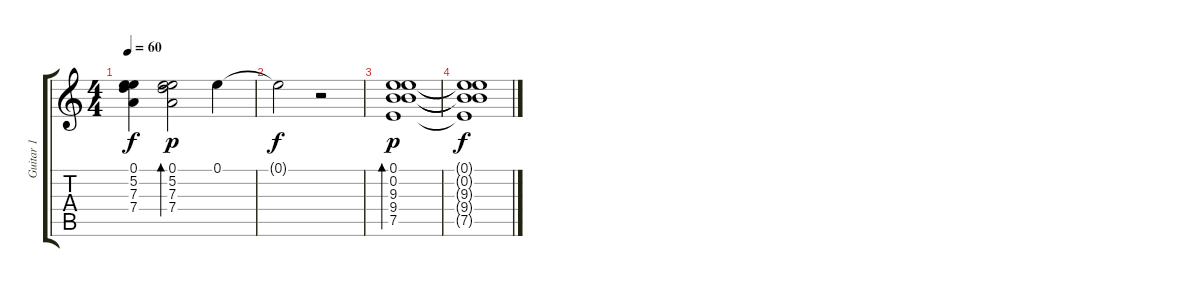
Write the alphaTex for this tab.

\track ("Guitar 1" "Guitar 1") {instrument electricguitarclean}
\staff {score tabs}
\tuning (E4 B3 G3 D3 A2 E2) {hide}
\ts (4 4)
\tempo 60
\clef g2
\ks c
(0.1{t} 5.2{t} 7.3{t} 7.4{t}).4{dy f} (0.1 5.2 7.3 7.4).2{bd 60 dy p} 0.1.4 |
0.1{t}.2{dy f} r.2 |
(0.1 0.2 9.3 9.4 7.5).1{bd 60 dy p} |
(0.1{t} 0.2{t} 9.3{t} 9.4{t} 7.5{t}).1{dy f}
